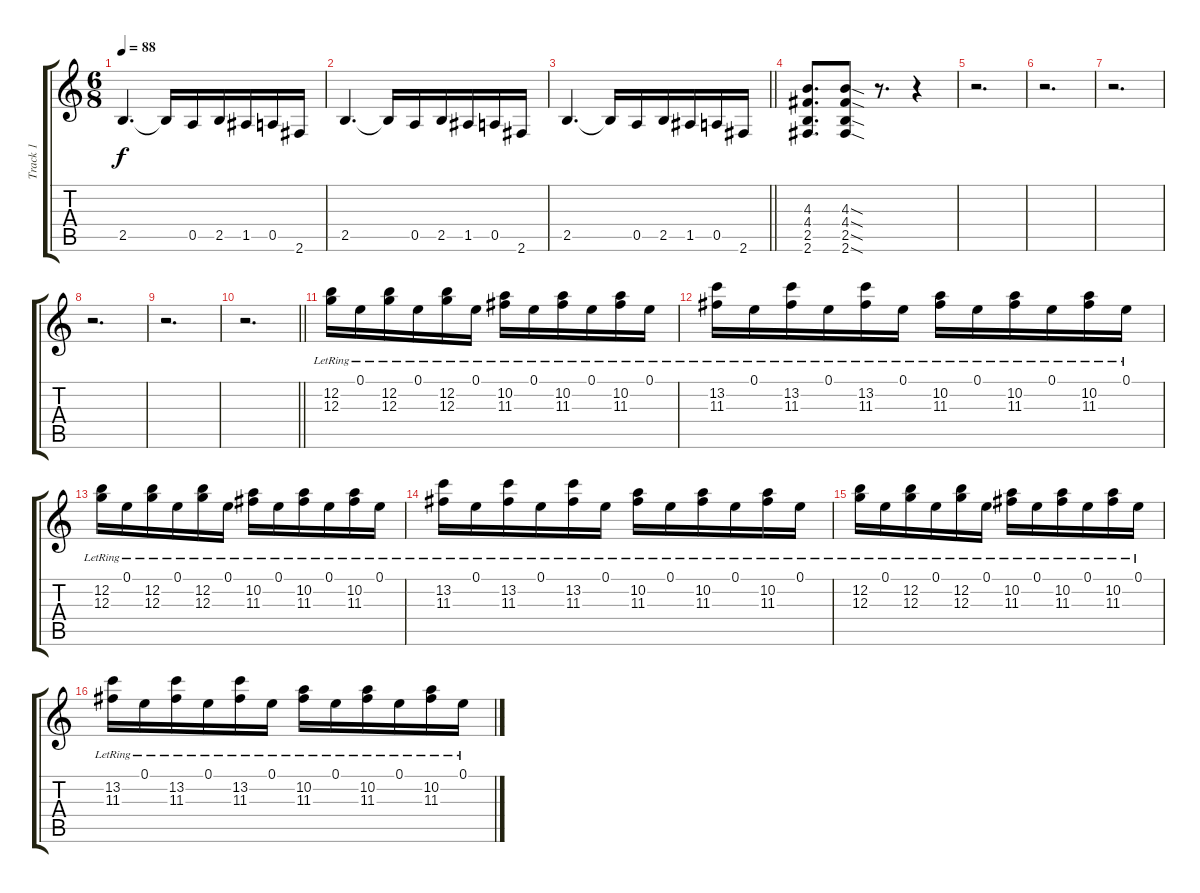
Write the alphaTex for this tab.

\track ("Track 1" "Track 1") {instrument electricguitarclean}
\staff {score tabs}
\tuning (E4 B3 G3 D3 A2 E2) {hide}
\ts (6 8)
\tempo 88
\clef g2
\ks c
2.5.4{d dy f} 2.5{t}.16 0.5.16 2.5.16 1.5.16 0.5.16 2.6.16 |
2.5.4{d} 2.5{t}.16 0.5.16 2.5.16 1.5.16 0.5.16 2.6.16 |
\barLineRight lightlight
2.5.4{d} 2.5{t}.16 0.5.16 2.5.16 1.5.16 0.5.16 2.6.16 |
(4.3 4.4 2.5 2.6).8{d} (4.3{sod} 4.4{sod} 2.5{sod} 2.6{sod}).8 r.8{d} r.4 |
r.2{d} |
r.2{d} |
r.2{d} |
r.2{d} |
r.2{d} |
\barLineRight lightlight
r.2{d} |
(12.2{lr} 12.3{lr}).16{instrument electricguitarclean} 0.1{lr}.16 (12.2{lr} 12.3{lr}).16 0.1{lr}.16 (12.2{lr} 12.3{lr}).16 0.1{lr}.16 (10.2{lr} 11.3{lr}).16 0.1{lr}.16 (10.2{lr} 11.3{lr}).16 0.1{lr}.16 (10.2{lr} 11.3{lr}).16 0.1{lr}.16 |
(13.2{lr} 11.3{lr}).16 0.1{lr}.16 (13.2{lr} 11.3{lr}).16 0.1{lr}.16 (13.2{lr} 11.3{lr}).16 0.1{lr}.16 (10.2{lr} 11.3{lr}).16 0.1{lr}.16 (10.2{lr} 11.3{lr}).16 0.1{lr}.16 (10.2{lr} 11.3{lr}).16 0.1{lr}.16 |
(12.2{lr} 12.3{lr}).16 0.1{lr}.16 (12.2{lr} 12.3{lr}).16 0.1{lr}.16 (12.2{lr} 12.3{lr}).16 0.1{lr}.16 (10.2{lr} 11.3{lr}).16 0.1{lr}.16 (10.2{lr} 11.3{lr}).16 0.1{lr}.16 (10.2{lr} 11.3{lr}).16 0.1{lr}.16 |
(13.2{lr} 11.3{lr}).16 0.1{lr}.16 (13.2{lr} 11.3{lr}).16 0.1{lr}.16 (13.2{lr} 11.3{lr}).16 0.1{lr}.16 (10.2{lr} 11.3{lr}).16 0.1{lr}.16 (10.2{lr} 11.3{lr}).16 0.1{lr}.16 (10.2{lr} 11.3{lr}).16 0.1{lr}.16 |
(12.2{lr} 12.3{lr}).16 0.1{lr}.16 (12.2{lr} 12.3{lr}).16 0.1{lr}.16 (12.2{lr} 12.3{lr}).16 0.1{lr}.16 (10.2{lr} 11.3{lr}).16 0.1{lr}.16 (10.2{lr} 11.3{lr}).16 0.1{lr}.16 (10.2{lr} 11.3{lr}).16 0.1{lr}.16 |
(13.2{lr} 11.3{lr}).16 0.1{lr}.16 (13.2{lr} 11.3{lr}).16 0.1{lr}.16 (13.2{lr} 11.3{lr}).16 0.1{lr}.16 (10.2{lr} 11.3{lr}).16 0.1{lr}.16 (10.2{lr} 11.3{lr}).16 0.1{lr}.16 (10.2{lr} 11.3{lr}).16 0.1{lr}.16
